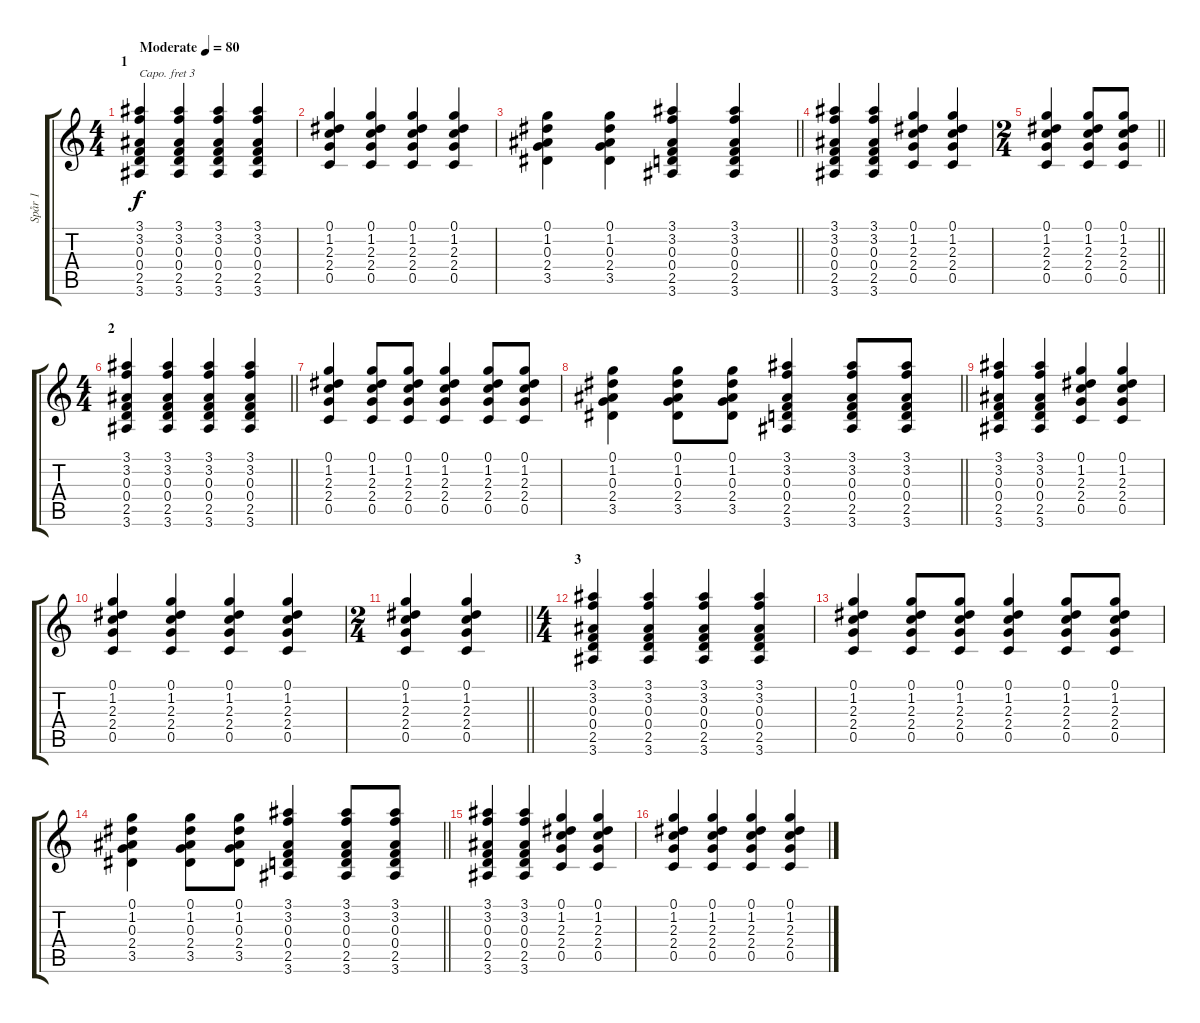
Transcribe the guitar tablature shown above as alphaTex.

\track ("Spår 1" "Spår 1") {instrument acousticguitarsteel}
\staff {score tabs}
\capo 3
\tuning (E4 B3 G3 D3 A2 E2) {hide}
\ts (4 4)
\section ("" "1")
\tempo (80 "Moderate")
\clef g2
\ks c
(3.1 3.2 0.3 0.4 2.5 3.6).4{dy f instrument acousticguitarsteel} (3.1 3.2 0.3 0.4 2.5 3.6).4 (3.1 3.2 0.3 0.4 2.5 3.6).4 (3.1 3.2 0.3 0.4 2.5 3.6).4 |
(0.1 1.2 2.3 2.4 0.5).4 (0.1 1.2 2.3 2.4 0.5).4 (0.1 1.2 2.3 2.4 0.5).4 (0.1 1.2 2.3 2.4 0.5).4 |
\barLineRight lightlight
(0.1 1.2 0.3 2.4 3.5).4 (0.1 1.2 0.3 2.4 3.5).4 (3.1 3.2 0.3 0.4 2.5 3.6).4 (3.1 3.2 0.3 0.4 2.5 3.6).4 |
(3.1 3.2 0.3 0.4 2.5 3.6).4 (3.1 3.2 0.3 0.4 2.5 3.6).4 (0.1 1.2 2.3 2.4 0.5).4 (0.1 1.2 2.3 2.4 0.5).4 |
\ts (2 4)
\barLineRight lightlight
(0.1 1.2 2.3 2.4 0.5).4 (0.1 1.2 2.3 2.4 0.5).8 (0.1 1.2 2.3 2.4 0.5).8 |
\ts (4 4)
\section ("" "2")
\barLineRight lightlight
(3.1 3.2 0.3 0.4 2.5 3.6).4 (3.1 3.2 0.3 0.4 2.5 3.6).4 (3.1 3.2 0.3 0.4 2.5 3.6).4 (3.1 3.2 0.3 0.4 2.5 3.6).4 |
(0.1 1.2 2.3 2.4 0.5).4 (0.1 1.2 2.3 2.4 0.5).8 (0.1 1.2 2.3 2.4 0.5).8 (0.1 1.2 2.3 2.4 0.5).4 (0.1 1.2 2.3 2.4 0.5).8 (0.1 1.2 2.3 2.4 0.5).8 |
\barLineRight lightlight
(0.1 1.2 0.3 2.4 3.5).4 (0.1 1.2 0.3 2.4 3.5).8 (0.1 1.2 0.3 2.4 3.5).8 (3.1 3.2 0.3 0.4 2.5 3.6).4 (3.1 3.2 0.3 0.4 2.5 3.6).8 (3.1 3.2 0.3 0.4 2.5 3.6).8 |
(3.1 3.2 0.3 0.4 2.5 3.6).4 (3.1 3.2 0.3 0.4 2.5 3.6).4 (0.1 1.2 2.3 2.4 0.5).4 (0.1 1.2 2.3 2.4 0.5).4 |
(0.1 1.2 2.3 2.4 0.5).4 (0.1 1.2 2.3 2.4 0.5).4 (0.1 1.2 2.3 2.4 0.5).4 (0.1 1.2 2.3 2.4 0.5).4 |
\ts (2 4)
\barLineRight lightlight
(0.1 1.2 2.3 2.4 0.5).4 (0.1 1.2 2.3 2.4 0.5).4 |
\ts (4 4)
\section ("" "3")
(3.1 3.2 0.3 0.4 2.5 3.6).4 (3.1 3.2 0.3 0.4 2.5 3.6).4 (3.1 3.2 0.3 0.4 2.5 3.6).4 (3.1 3.2 0.3 0.4 2.5 3.6).4 |
(0.1 1.2 2.3 2.4 0.5).4 (0.1 1.2 2.3 2.4 0.5).8 (0.1 1.2 2.3 2.4 0.5).8 (0.1 1.2 2.3 2.4 0.5).4 (0.1 1.2 2.3 2.4 0.5).8 (0.1 1.2 2.3 2.4 0.5).8 |
\barLineRight lightlight
(0.1 1.2 0.3 2.4 3.5).4 (0.1 1.2 0.3 2.4 3.5).8 (0.1 1.2 0.3 2.4 3.5).8 (3.1 3.2 0.3 0.4 2.5 3.6).4 (3.1 3.2 0.3 0.4 2.5 3.6).8 (3.1 3.2 0.3 0.4 2.5 3.6).8 |
(3.1 3.2 0.3 0.4 2.5 3.6).4 (3.1 3.2 0.3 0.4 2.5 3.6).4 (0.1 1.2 2.3 2.4 0.5).4 (0.1 1.2 2.3 2.4 0.5).4 |
(0.1 1.2 2.3 2.4 0.5).4 (0.1 1.2 2.3 2.4 0.5).4 (0.1 1.2 2.3 2.4 0.5).4 (0.1 1.2 2.3 2.4 0.5).4
